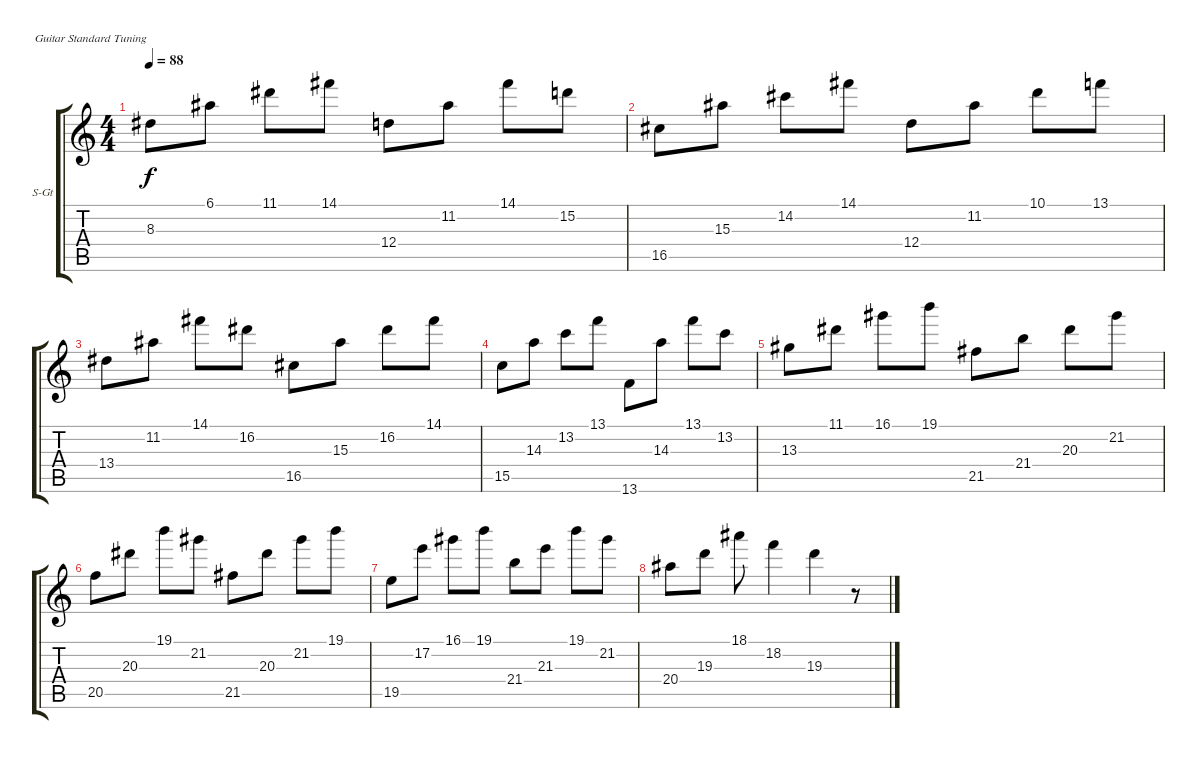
\defaultSystemsLayout 4
\bracketExtendMode groupsimilarinstruments
\firstSystemTrackNameOrientation horizontal
\otherSystemsTrackNameOrientation horizontal
\track ("Steel Guitar" "S-Gt") {instrument acousticguitarsteel}
\staff {score tabs}
\tuning (E4 B3 G3 D3 A2 E2)
\ts (4 4)
\tempo 88
\clef g2
\scale
0.333333
\ks c
8.3.8{dy f} 6.1.8 11.1.8 14.1.8 12.4.8 11.2.8 14.1.8 15.2.8 |
\scale
0.333333 16.5.8 15.3.8 14.2.8 14.1.8 12.4.8 11.2.8 10.1.8 13.1.8 |
\scale
0.333333 13.4.8 11.2.8 14.1.8 16.2.8 16.5.8 15.3.8 16.2.8 14.1.8 |
\scale
0.333333 15.5.8 14.3.8 13.2.8 13.1.8 13.6.8 14.3.8 13.1.8 13.2.8 |
\scale
0.333333 13.3.8 11.1.8 16.1.8 19.1.8 21.5.8 21.4.8 20.3.8 21.2.8 |
\scale
0.333333 20.5.8 20.3.8 19.1.8 21.2.8 21.5.8 20.3.8 21.2.8 19.1.8 |
\scale
0.333333 19.5.8 17.2.8 16.1.8 19.1.8 21.4.8 21.3.8 19.1.8 21.2.8 |
20.4.8 19.3.8 18.1.8 18.2.4 19.3.4 r.8
